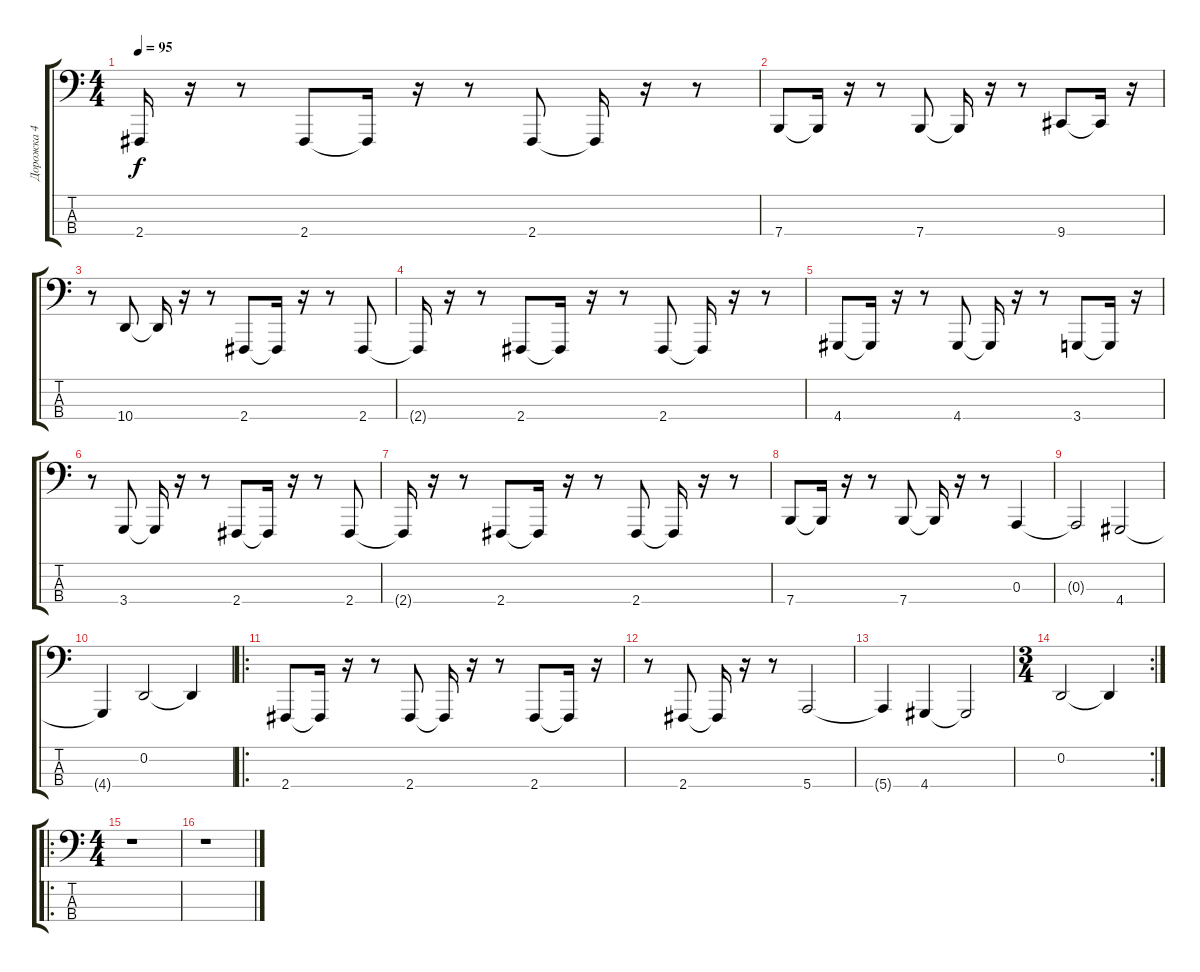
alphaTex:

\track ("Дорожка 4" "Дорожка 4") {instrument lead8bassandlead}
\staff {score tabs}
\tuning (G2 D2 A1 E1) {hide}
\ts (4 4)
\tempo 95
\clef f4
\ks c
2.4{t}.16{dy f} r.16 r.8 2.4.8 2.4{t}.16 r.16 r.8 2.4.8 2.4{t}.16 r.16 r.8 |
7.4.8 7.4{t}.16 r.16 r.8 7.4.8 7.4{t}.16 r.16 r.8 9.4.8 9.4{t}.16 r.16 |
r.8 10.4.8 10.4{t}.16 r.16 r.8 2.4.8 2.4{t}.16 r.16 r.8 2.4.8 |
2.4{t}.16 r.16 r.8 2.4.8 2.4{t}.16 r.16 r.8 2.4.8 2.4{t}.16 r.16 r.8 |
4.4.8 4.4{t}.16 r.16 r.8 4.4.8 4.4{t}.16 r.16 r.8 3.4.8 3.4{t}.16 r.16 |
r.8 3.4.8 3.4{t}.16 r.16 r.8 2.4.8 2.4{t}.16 r.16 r.8 2.4.8 |
2.4{t}.16 r.16 r.8 2.4.8 2.4{t}.16 r.16 r.8 2.4.8 2.4{t}.16 r.16 r.8 |
7.4.8 7.4{t}.16 r.16 r.8 7.4.8 7.4{t}.16 r.16 r.8 0.3.4 |
0.3{t}.2 4.4.2 |
4.4{t}.4 0.2.2 0.2{t}.4 |
\ro
2.4.8 2.4{t}.16 r.16 r.8 2.4.8 2.4{t}.16 r.16 r.8 2.4.8 2.4{t}.16 r.16 |
r.8 2.4.8 2.4{t}.16 r.16 r.8 5.4.2 |
5.4{t}.4 4.4.4 4.4{t}.2 |
\rc 2
\ts (3 4)
0.2.2 0.2{t}.4 |
\ro
\ts (4 4)
r.1 |
r.1
